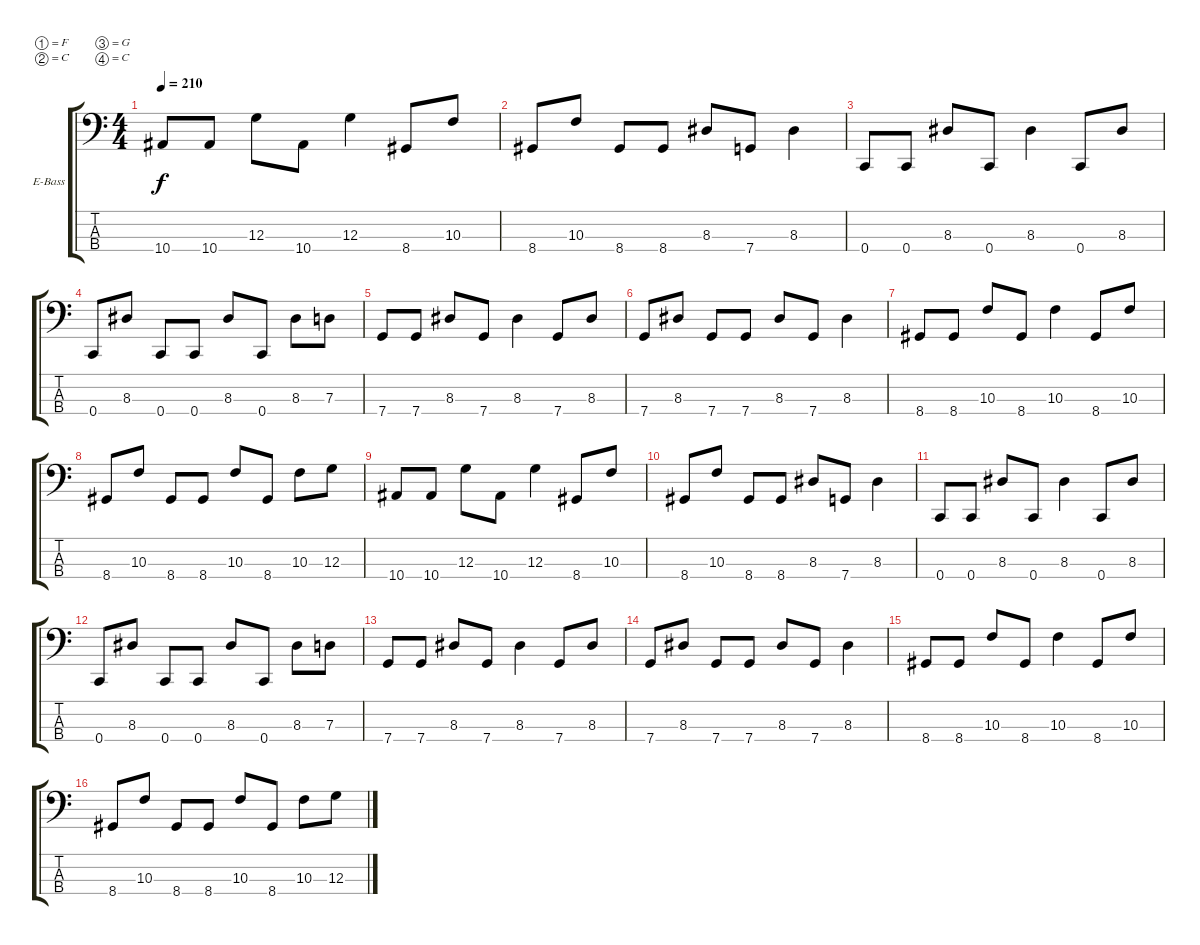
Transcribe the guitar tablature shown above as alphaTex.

\defaultSystemsLayout 4
\bracketExtendMode groupsimilarinstruments
\firstSystemTrackNameOrientation horizontal
\otherSystemsTrackNameOrientation horizontal
\track ("Electric Bass" "E-Bass") {instrument electricbassfinger}
\staff {score tabs}
\tuning (F2 C2 G1 C1)
\ts (4 4)
\tempo 210
\clef f4
\ks c
10.4.8{dy f} 10.4.8 12.3.8 10.4.8 12.3.4 8.4.8 10.3.8 |
8.4.8 10.3.8 8.4.8 8.4.8 8.3.8 7.4.8 8.3.4 |
0.4.8 0.4.8 8.3.8 0.4.8 8.3.4 0.4.8 8.3.8 |
0.4.8 8.3.8 0.4.8 0.4.8 8.3.8 0.4.8 8.3.8 7.3.8 |
7.4.8 7.4.8 8.3.8 7.4.8 8.3.4 7.4.8 8.3.8 |
7.4.8 8.3.8 7.4.8 7.4.8 8.3.8 7.4.8 8.3.4 |
8.4.8 8.4.8 10.3.8 8.4.8 10.3.4 8.4.8 10.3.8 |
8.4.8 10.3.8 8.4.8 8.4.8 10.3.8 8.4.8 10.3.8 12.3.8 |
10.4.8 10.4.8 12.3.8 10.4.8 12.3.4 8.4.8 10.3.8 |
8.4.8 10.3.8 8.4.8 8.4.8 8.3.8 7.4.8 8.3.4 |
0.4.8 0.4.8 8.3.8 0.4.8 8.3.4 0.4.8 8.3.8 |
0.4.8 8.3.8 0.4.8 0.4.8 8.3.8 0.4.8 8.3.8 7.3.8 |
7.4.8 7.4.8 8.3.8 7.4.8 8.3.4 7.4.8 8.3.8 |
7.4.8 8.3.8 7.4.8 7.4.8 8.3.8 7.4.8 8.3.4 |
8.4.8 8.4.8 10.3.8 8.4.8 10.3.4 8.4.8 10.3.8 |
8.4.8 10.3.8 8.4.8 8.4.8 10.3.8 8.4.8 10.3.8 12.3.8
